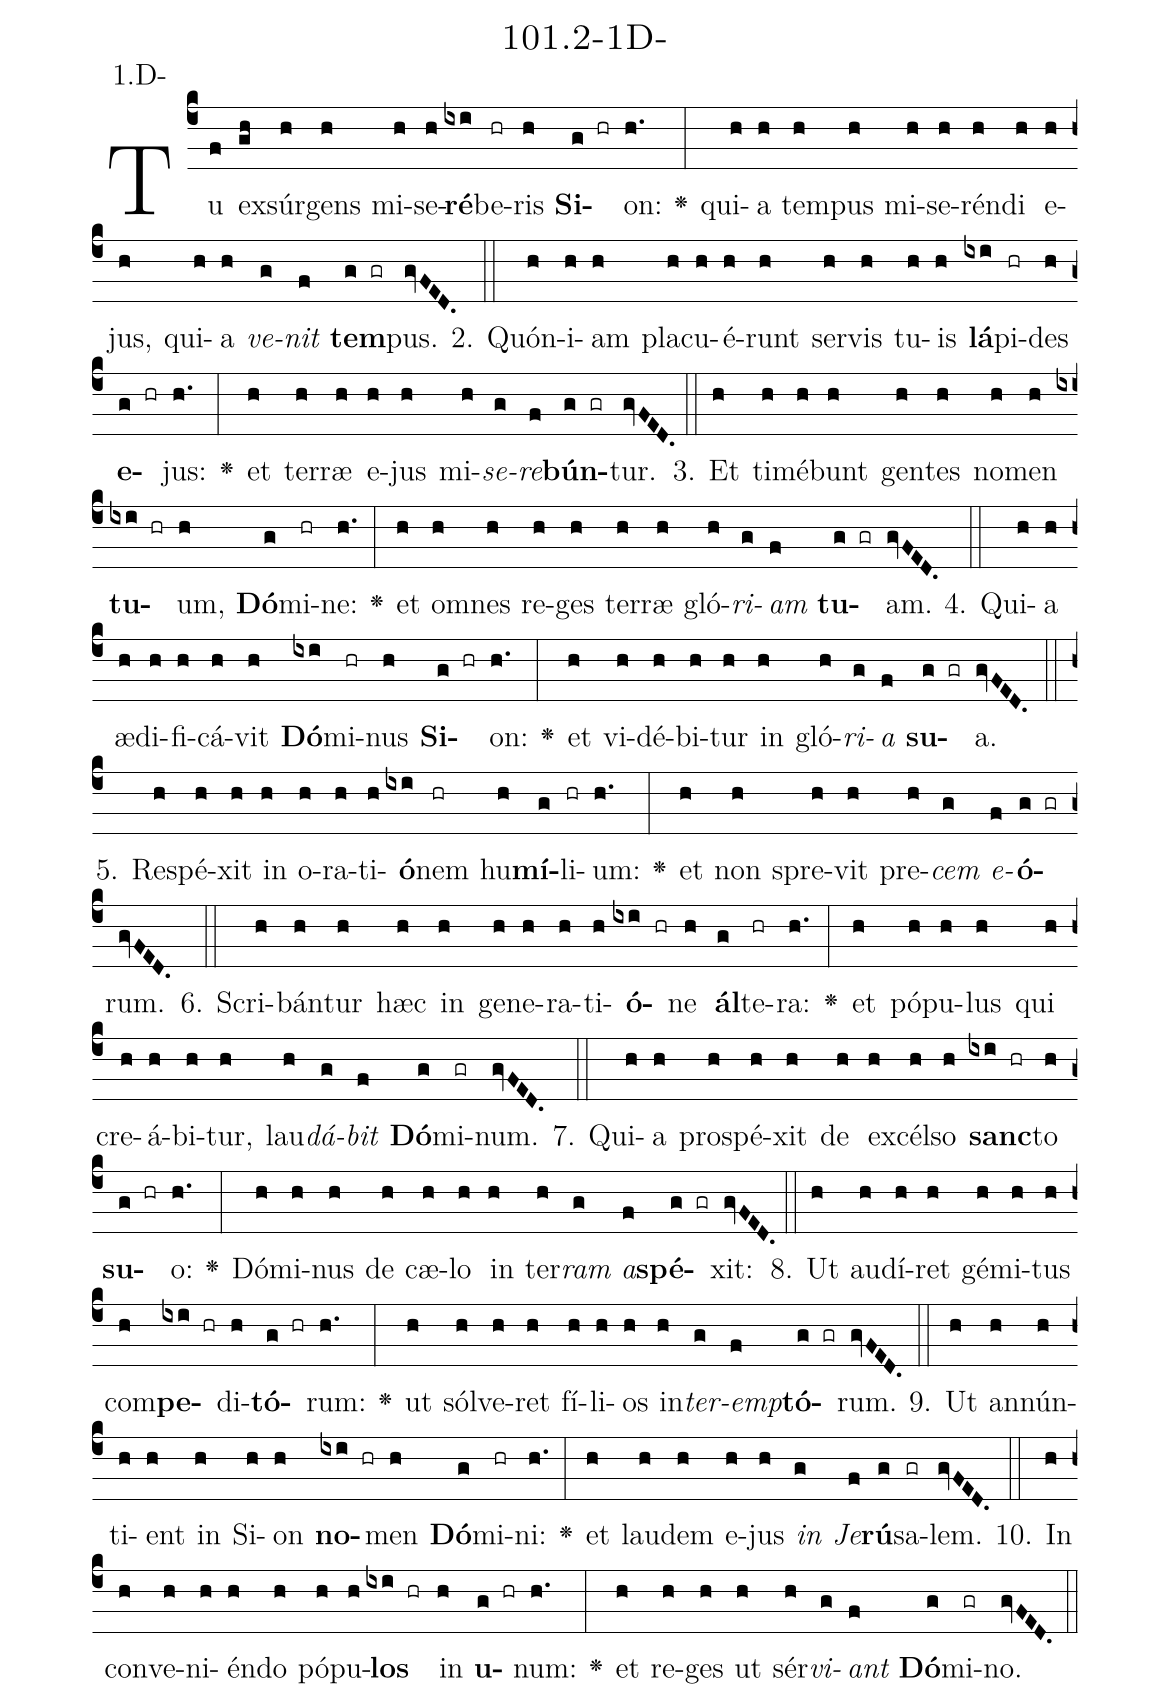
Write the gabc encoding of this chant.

name: 101.2-1D-;
annotation: 1.D-;
%%
(c4)Tu(f) ex(gh)súr(h)gens(h) mi(h)se(h)<b>ré</b>(ixi)be(hr)ris(h) <b>Si</b>(g hr)on:(h.) <v>\greheightstar</v>(:) qui(h)a(h) tem(h)pus(h) mi(h)se(h)rén(h)di(h) e(h)jus,(h) qui(h)a(h) <i>ve</i>(g)<i>nit</i>(f) <b>tem</b>(g gr)pus.(gvFED.) (::)
2. Quón(h)i(h)am(h) pla(h)cu(h)é(h)runt(h) ser(h)vis(h) tu(h)is(h) <b>lá</b>(ixi)pi(hr)des(h) <b>e</b>(g hr)jus:(h.) <v>\greheightstar</v>(:) et(h) ter(h)ræ(h) e(h)jus(h) mi(h)<i>se</i>(g)<i>re</i>(f)<b>bún</b>(g gr)tur.(gvFED.) (::)
3. Et(h) ti(h)mé(h)bunt(h) gen(h)tes(h) no(h)men(h) <b>tu</b>(ixi hr)um,(h) <b>Dó</b>(g)mi(hr)ne:(h.) <v>\greheightstar</v>(:) et(h) om(h)nes(h) re(h)ges(h) ter(h)ræ(h) gló(h)<i>ri</i>(g)<i>am</i>(f) <b>tu</b>(g gr)am.(gvFED.) (::)
4. Qui(h)a(h) æ(h)di(h)fi(h)cá(h)vit(h) <b>Dó</b>(ixi)mi(hr)nus(h) <b>Si</b>(g hr)on:(h.) <v>\greheightstar</v>(:) et(h) vi(h)dé(h)bi(h)tur(h) in(h) gló(h)<i>ri</i>(g)<i>a</i>(f) <b>su</b>(g gr)a.(gvFED.) (::)
5. Re(h)spé(h)xit(h) in(h) o(h)ra(h)ti(h)<b>ó</b>(ixi)nem(hr) hu(h)<b>mí</b>(g)li(hr)um:(h.) <v>\greheightstar</v>(:) et(h) non(h) spre(h)vit(h) pre(h)<i>cem</i>(g) <i>e</i>(f)<b>ó</b>(g gr)rum.(gvFED.) (::)
6. Scri(h)bán(h)tur(h) hæc(h) in(h) ge(h)ne(h)ra(h)ti(h)<b>ó</b>(ixi hr)ne(h) <b>ál</b>(g)te(hr)ra:(h.) <v>\greheightstar</v>(:) et(h) pó(h)pu(h)lus(h) qui(h) cre(h)á(h)bi(h)tur,(h) lau(h)<i>dá</i>(g)<i>bit</i>(f) <b>Dó</b>(g)mi(gr)num.(gvFED.) (::)
7. Qui(h)a(h) pro(h)spé(h)xit(h) de(h) ex(h)cél(h)so(h) <b>sanc</b>(ixi hr)to(h) <b>su</b>(g hr)o:(h.) <v>\greheightstar</v>(:) Dó(h)mi(h)nus(h) de(h) cæ(h)lo(h) in(h) ter(h)<i>ram</i>(g) <i>a</i>(f)<b>spé</b>(g gr)xit:(gvFED.) (::)
8. Ut(h) au(h)dí(h)ret(h) gé(h)mi(h)tus(h) com(h)<b>pe</b>(ixi hr)di(h)<b>tó</b>(g hr)rum:(h.) <v>\greheightstar</v>(:) ut(h) sól(h)ve(h)ret(h) fí(h)li(h)os(h) in(h)<i>ter</i>(g)<i>emp</i>(f)<b>tó</b>(g gr)rum.(gvFED.) (::)
9. Ut(h) an(h)nún(h)ti(h)ent(h) in(h) Si(h)on(h) <b>no</b>(ixi hr)men(h) <b>Dó</b>(g)mi(hr)ni:(h.) <v>\greheightstar</v>(:) et(h) lau(h)dem(h) e(h)jus(h) <i>in</i>(g) <i>Je</i>(f)<b>rú</b>(g)sa(gr)lem.(gvFED.) (::)
10. In(h) con(h)ve(h)ni(h)én(h)do(h) pó(h)pu(h)<b>los</b>(ixi hr) in(h) <b>u</b>(g hr)num:(h.) <v>\greheightstar</v>(:) et(h) re(h)ges(h) ut(h) sér(h)<i>vi</i>(g)<i>ant</i>(f) <b>Dó</b>(g)mi(gr)no.(gvFED.) (::)
